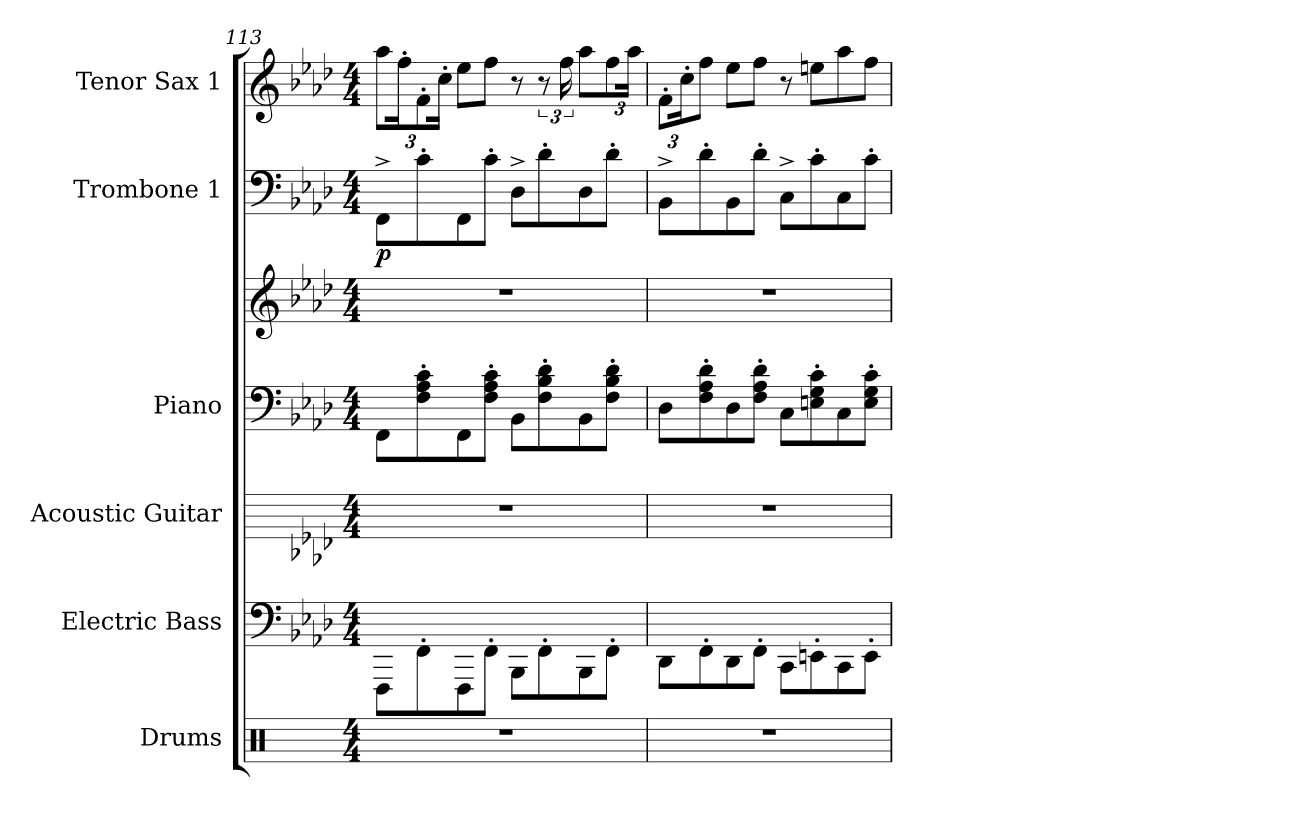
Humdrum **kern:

**kern	**kern	**kern	**kern	**kern	**kern	**dynam	**kern
*part6	*part5	*part4	*part3	*part3	*part2	*part2	*part1
*staff7	*staff6	*staff5	*staff4	*staff3	*staff2	*staff2	*staff1
*I"Drums	*I"Electric Bass	*I"Acoustic Guitar	*I"Piano	*	*I"Trombone 1	*	*I"Tenor Sax 1
*I'Drums	*I'El. B.	*I'Guit.	*I'Piano	*	*I'Tbn. 1	*	*I'Tenor 1
*clefX	*	*	*clefF4	*clefG2	*clefF4	*	*clefG2
*	*ITrd7c12	*	*	*	*	*	*ITrd8c14
*k[]	*k[b-e-a-d-]	*k[b-e-a-d-]	*k[b-e-a-d-]	*k[b-e-a-d-]	*k[b-e-a-d-]	*	*k[b-e-a-d-]
*M4/4	*M4/4	*M4/4	*M4/4	*M4/4	*M4/4	*	*M4/4
*	*	*	*	*	*	*	*Xbrackettup
=113	=113	=113	=113	=113	=113	=113	=113
!	!	!	!	!	!	!LO:DY:b	!
1r	8FFFF\L	1r	8FF\L	1r	8FF^\L	p	12a-\L
.	.	.	.	.	.	.	24f'\K
.	8FFF'\	.	8F\' 8A-\' 8c\'	.	8c'\	.	12F'\
.	.	.	.	.	.	.	24c'\Jk
.	8FFFF\	.	8FF\	.	8FF\	.	8e-\L
.	8FFF'\J	.	8F\' 8A-\' 8c\'J	.	8c'\J	.	8f\J
.	8BBBB-\L	.	8BB-\L	.	8D-^\L	.	8r
*	*	*	*	*	*	*	*brackettup
.	8FFF'\	.	8F\' 8B-\' 8d-\'	.	8d-'\	.	12r
.	.	.	.	.	.	.	24f\
.	8BBBB-\	.	8BB-\	.	8D-\	.	8a-\L
*	*	*	*	*	*	*	*Xbrackettup
.	8FFF'\J	.	8F\' 8B-\' 8d-\'J	.	8d-'\J	.	12f\
.	.	.	.	.	.	.	24a-\Jk
!!LO:LB:g=z
=114	=114	=114	=114	=114	=114	=114	=114
1r	8DDD-\L	1r	8D-\L	1r	8BB-^\L	.	12F'\L
.	.	.	.	.	.	.	24c'\K
.	8FFF'\	.	8F\' 8A-\' 8d-\'	.	8d-'\	.	8f\J
.	8DDD-\	.	8D-\	.	8BB-\	.	8e-\L
.	8FFF'\J	.	8F\' 8A-\' 8d-\'J	.	8d-'\J	.	8f\J
.	8CCC\L	.	8C\L	.	8C^\L	.	8r
.	8EEEn'\	.	8En\' 8G\' 8c\'	.	8c'\	.	8en\L
.	8CCC\	.	8C\	.	8C\	.	8a-\
.	8EEE'\J	.	8E\' 8G\' 8c\'J	.	8c'\J	.	8f\J
=	=	=	=	=	=	=	=
*-	*-	*-	*-	*-	*-	*-	*-
